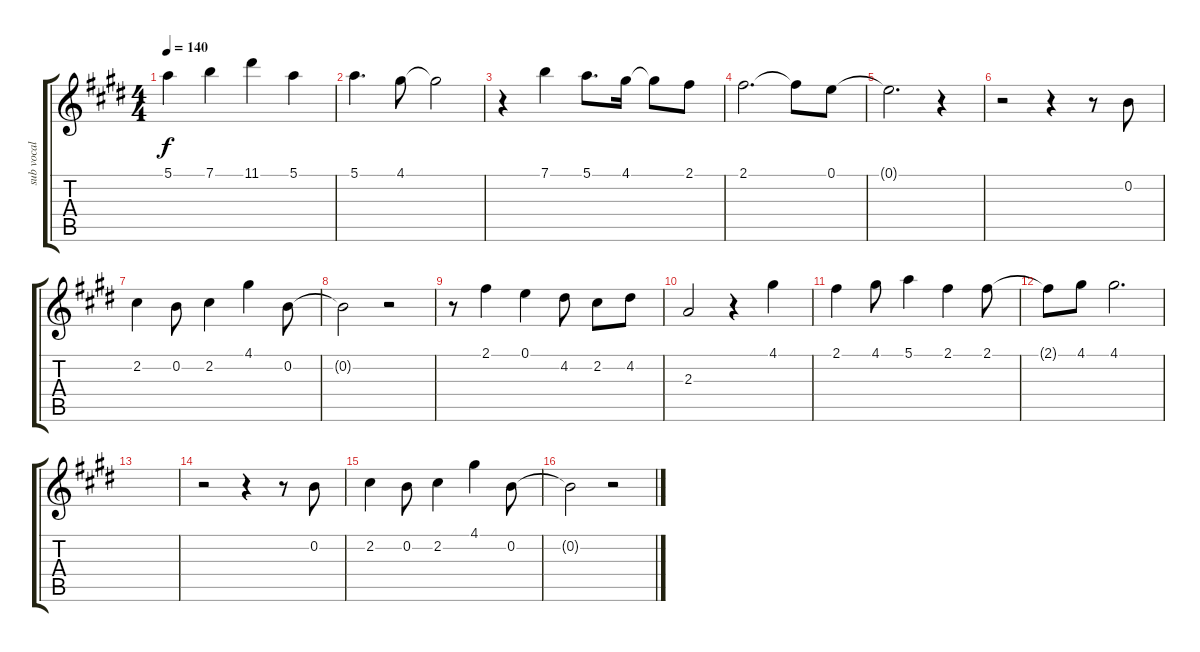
\track ("sub vocal" "sub vocal") {instrument distortionguitar}
\staff {score tabs}
\tuning (E4 B3 G3 D3 A2 E2) {hide}
\ts (4 4)
\tempo 140
\clef g2
\ks e
5.1.4{dy f} 7.1.4 11.1.4 5.1.4 |
5.1.4{d} 4.1.8 4.1{t}.2 |
r.4 7.1.4 5.1.8{d} 4.1.16 4.1{t}.8 2.1.8 |
2.1.2{d} 2.1{t}.8 0.1.8 |
0.1{t}.2{d} r.4 |
r.2 r.4 r.8 0.2.8 |
2.2.4 0.2.8 2.2.4 4.1.4 0.2.8 |
0.2{t}.2 r.2 |
r.8 2.1.4 0.1.4 4.2.8 2.2.8 4.2.8 |
2.3.2 r.4 4.1.4 |
2.1.4 4.1.8 5.1.4 2.1.4 2.1.8 |
2.1{t}.8 4.1.8 4.1.2{d} |
|
r.2 r.4 r.8 0.2.8 |
2.2.4 0.2.8 2.2.4 4.1.4 0.2.8 |
0.2{t}.2 r.2
